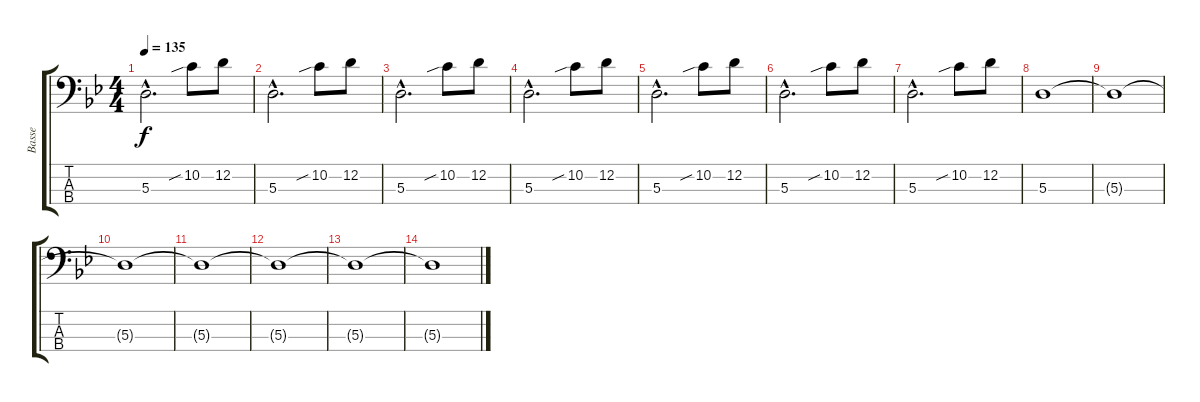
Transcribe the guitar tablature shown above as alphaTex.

\track ("Basse" "Basse") {instrument fretlessbass}
\staff {score tabs}
\tuning (G2 D2 A1 E1) {hide}
\ts (4 4)
\tempo 135
\clef f4
\ks bb
5.3{hac}.2{d dy f} 10.2{sib}.8 12.2.8 |
5.3{hac}.2{d} 10.2{sib}.8 12.2.8 |
5.3{hac}.2{d} 10.2{sib}.8 12.2.8 |
5.3{hac}.2{d} 10.2{sib}.8 12.2.8 |
5.3{hac}.2{d} 10.2{sib}.8 12.2.8 |
5.3{hac}.2{d} 10.2{sib}.8 12.2.8 |
5.3{hac}.2{d} 10.2{sib}.8 12.2.8 |
5.3.1 |
5.3{t}.1 |
5.3{t}.1 |
5.3{t}.1 |
5.3{t}.1 |
5.3{t}.1 |
5.3{t}.1
